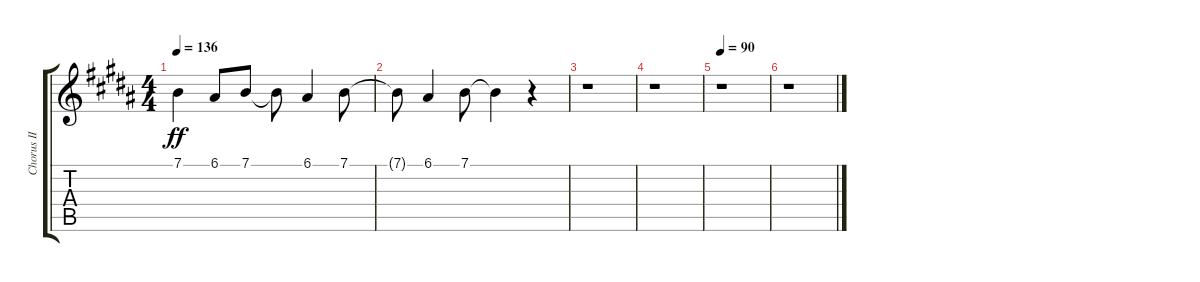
\track ("Chorus II" "Chorus II") {instrument voiceoohs}
\staff {score tabs}
\tuning (E4 B3 G3 D3 A2 E2) {hide}
\ts (4 4)
\tempo 136
\clef g2
\ks b
7.1.4{dy ff} 6.1.8 7.1.8 7.1{t}.8 6.1.4 7.1.8 |
7.1{t}.8 6.1.4 7.1.8 7.1{t}.4 r.4 |
r.1 |
r.1 |
\tempo 90
r.1 |
r.1
